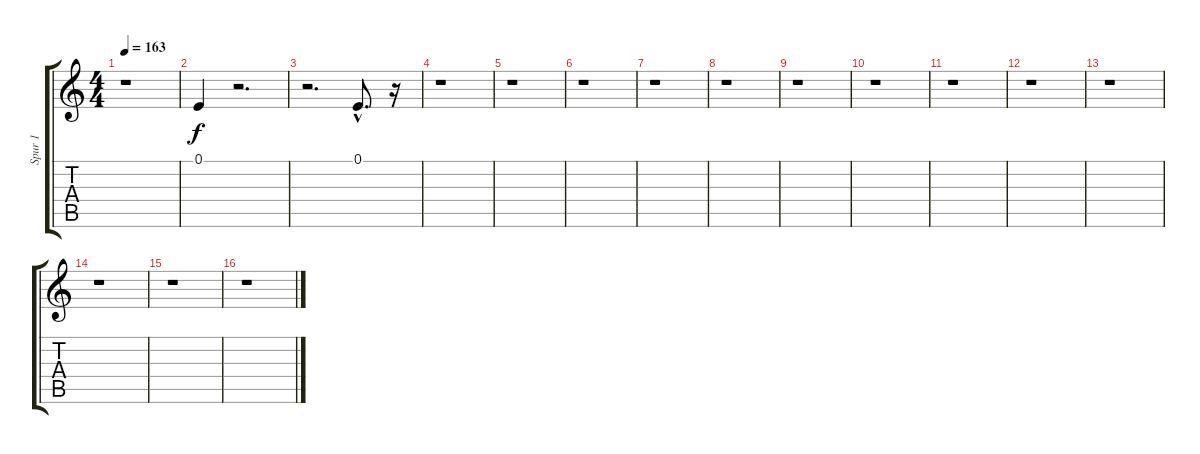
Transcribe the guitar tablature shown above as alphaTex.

\track ("Spur 1" "Spur 1") {instrument vibraphone}
\staff {score tabs}
\tuning (E4 B3 G3 D3 A2 E2) {hide}
\ts (4 4)
\tempo 163
\clef g2
\ks c
r.1{dy f instrument vibraphone} |
0.1.4 r.2{d} |
r.2{d} 0.1{hac}.8{d} r.16 |
r.1 |
r.1 |
r.1 |
r.1 |
r.1 |
r.1 |
r.1 |
r.1 |
r.1 |
r.1 |
r.1 |
r.1 |
r.1
